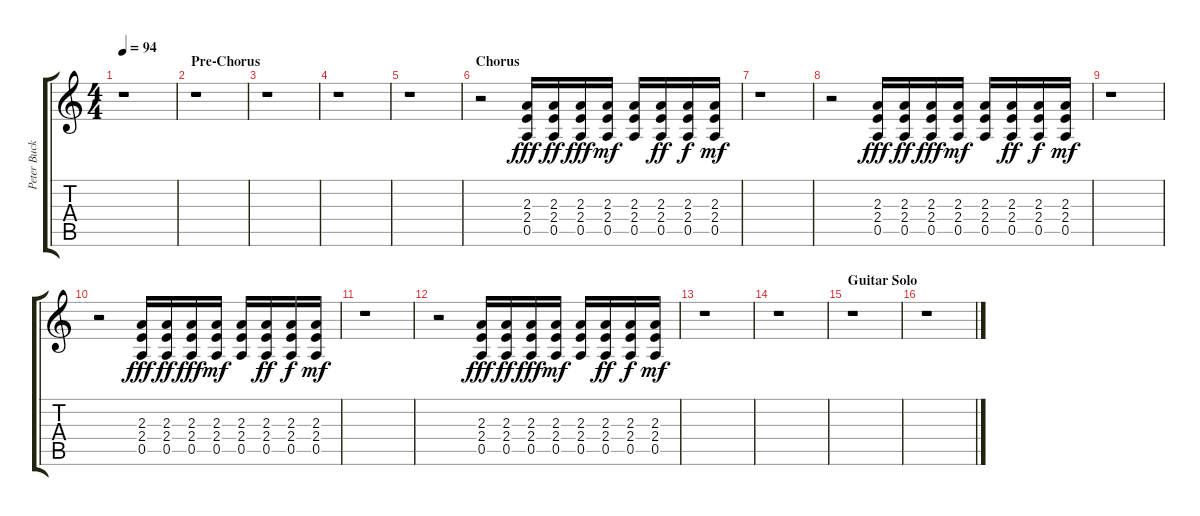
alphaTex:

\track ("Peter Buck (Guitar)" "Peter Buck") {instrument overdrivenguitar}
\staff {score tabs}
\tuning (E4 B3 G3 D3 A2 E2) {hide}
\ts (4 4)
\tempo 94
\clef g2
\ks c
r.1{dy mp} |
\section ("" "Pre-Chorus")
r.1 |
r.1 |
r.1 |
r.1 |
\section ("" "Chorus")
r.2 (2.3 2.4 0.5).16{dy fff} (2.3 2.4 0.5).16{dy ff} (2.3 2.4 0.5).16{dy fff} (2.3 2.4 0.5).16{dy mf} (2.3 2.4 0.5).16 (2.3 2.4 0.5).16{dy ff} (2.3 2.4 0.5).16{dy f} (2.3 2.4 0.5).16{dy mf} |
r.1 |
r.2 (2.3 2.4 0.5).16{dy fff} (2.3 2.4 0.5).16{dy ff} (2.3 2.4 0.5).16{dy fff} (2.3 2.4 0.5).16{dy mf} (2.3 2.4 0.5).16 (2.3 2.4 0.5).16{dy ff} (2.3 2.4 0.5).16{dy f} (2.3 2.4 0.5).16{dy mf} |
r.1 |
r.2 (2.3 2.4 0.5).16{dy fff} (2.3 2.4 0.5).16{dy ff} (2.3 2.4 0.5).16{dy fff} (2.3 2.4 0.5).16{dy mf} (2.3 2.4 0.5).16 (2.3 2.4 0.5).16{dy ff} (2.3 2.4 0.5).16{dy f} (2.3 2.4 0.5).16{dy mf} |
r.1 |
r.2 (2.3 2.4 0.5).16{dy fff} (2.3 2.4 0.5).16{dy ff} (2.3 2.4 0.5).16{dy fff} (2.3 2.4 0.5).16{dy mf} (2.3 2.4 0.5).16 (2.3 2.4 0.5).16{dy ff} (2.3 2.4 0.5).16{dy f} (2.3 2.4 0.5).16{dy mf} |
r.1 |
r.1 |
\section ("" "Guitar Solo")
r.1 |
r.1
